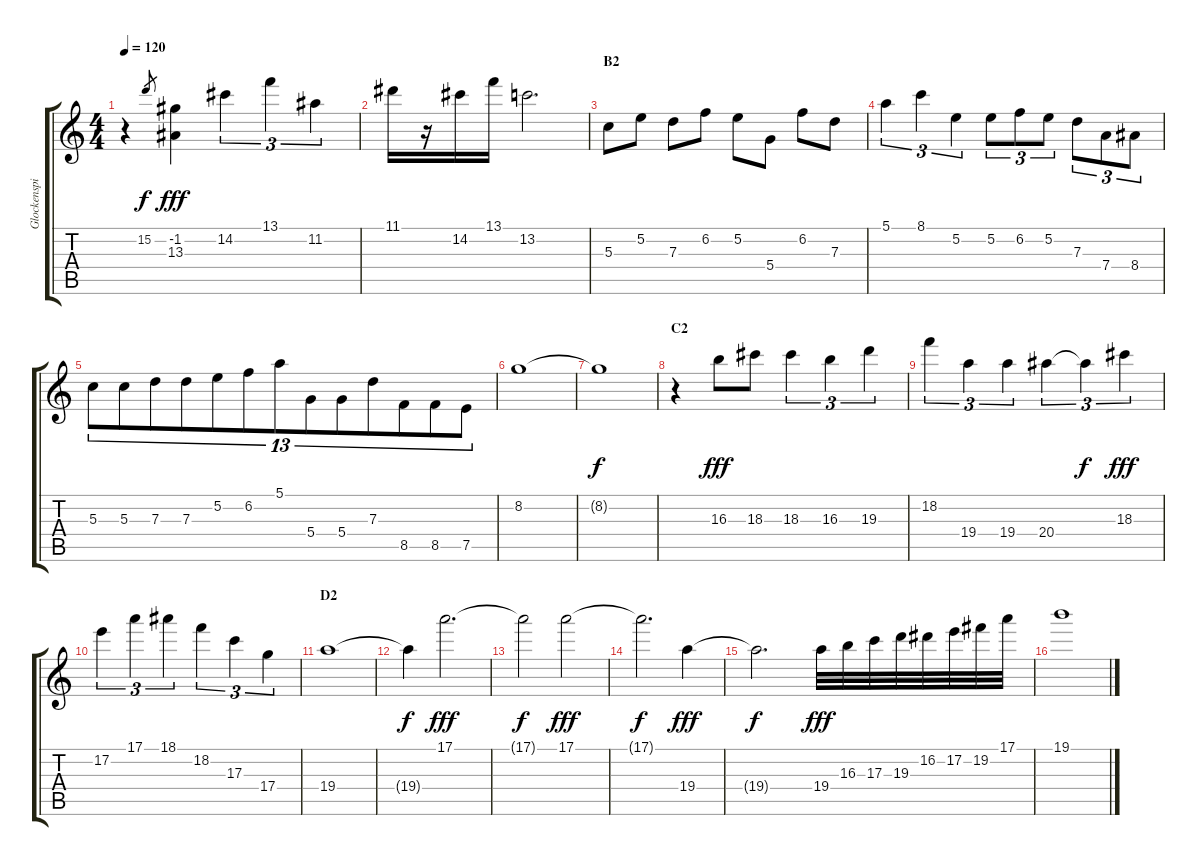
\track ("Glockenspiel (Dave Samuels)" "Glockenspi") {instrument glockenspiel}
\staff {score tabs}
\tuning (E5 B4 G4 D4 A3 E3) {hide}
\ts (4 4)
\tempo 120
\clef g2
\ks c
r.4{dy fff} 15.2.8{gr dy f} (-1.2 13.3).4{dy fff} 14.2.4{tu (3 2)} 13.1.4{tu (3 2)} 11.2.4{tu (3 2)} |
11.1.16 r.16 14.2.16 13.1.16 13.2.2{d} |
\section ("" "B2")
5.3.8 5.2.8 7.3.8 6.2.8 5.2.8 5.4.8 6.2.8 7.3.8 |
5.1.4{tu (3 2)} 8.1.4{tu (3 2)} 5.2.4{tu (3 2)} 5.2.8{tu (3 2)} 6.2.8{tu (3 2)} 5.2.8{tu (3 2)} 7.3.8{tu (3 2)} 7.4.8{tu (3 2)} 8.4.8{tu (3 2)} |
5.3.8{tu (13 8)} 5.3.8{tu (13 8)} 7.3.8{tu (13 8)} 7.3.8{tu (13 8)} 5.2.8{tu (13 8)} 6.2.8{tu (13 8)} 5.1.8{tu (13 8)} 5.4.8{tu (13 8)} 5.4.8{tu (13 8)} 7.3.8{tu (13 8)} 8.5.8{tu (13 8)} 8.5.8{tu (13 8)} 7.5.8{tu (13 8)} |
8.2.1 |
8.2{t}.1{dy f} |
\section ("" "C2")
r.4 16.3.8{dy fff} 18.3.8 18.3.4{tu (3 2)} 16.3.4{tu (3 2)} 19.3.4{tu (3 2)} |
18.2.4{tu (3 2)} 19.4.4{tu (3 2)} 19.4.4{tu (3 2)} 20.4.4{tu (3 2)} 20.4{t}.4{tu (3 2) dy f} 18.3.4{tu (3 2) dy fff} |
17.2.4{tu (3 2)} 17.1.4{tu (3 2)} 18.1.4{tu (3 2)} 18.2.4{tu (3 2)} 17.3.4{tu (3 2)} 17.4.4{tu (3 2)} |
\section ("" "D2")
19.4.1 |
19.4{t}.4{dy f} 17.1.2{d dy fff} |
17.1{t}.2{dy f} 17.1.2{dy fff} |
17.1{t}.2{d dy f} 19.4.4{dy fff} |
19.4{t}.2{d dy f} 19.4.32{dy fff} 16.3.32 17.3.32 19.3.32 16.2.32 17.2.32 19.2.32 17.1.32 |
19.1.1
